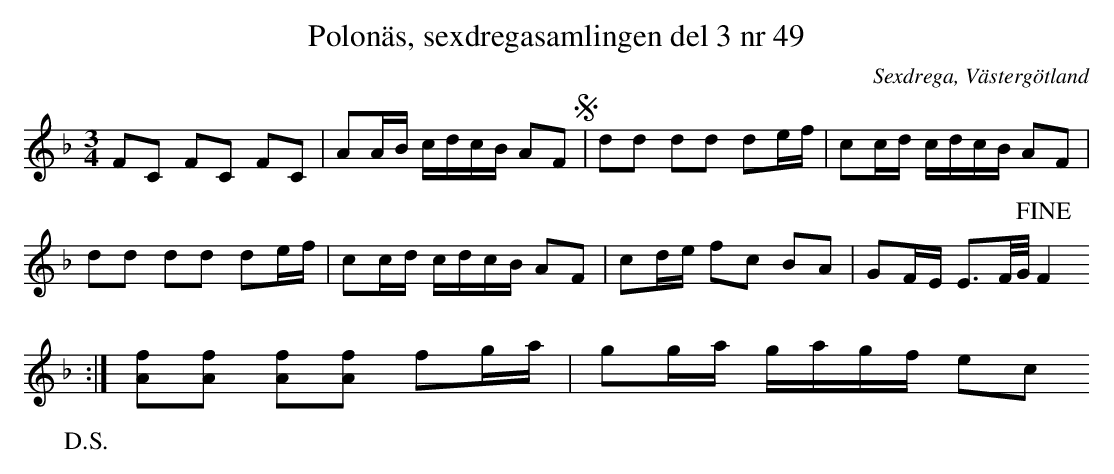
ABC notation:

X:1
T: Polonäs, sexdregasamlingen del 3 nr 49
O:Sexdrega, Västergötland
P:(AB)2.(DB)2
M: 3/4
L: 1/8
K:F
P:A
FC FC FC | AA/B/ c/d/c/B/ AF !segno! | \
P:B
dd dd de/f/ | cc/d/ c/d/c/B/ AF |
dd dd de/f/ | cc/d/ c/d/c/B/ AF | cd/e/ fc BA | GF/E/ E>F/G// !fine! F2
P:C
:|
P:D
[Af][Af] [Af][Af] fg/a/ | gg/a/ g/a/g/f/ ec !D.S.!
P:E
:|
